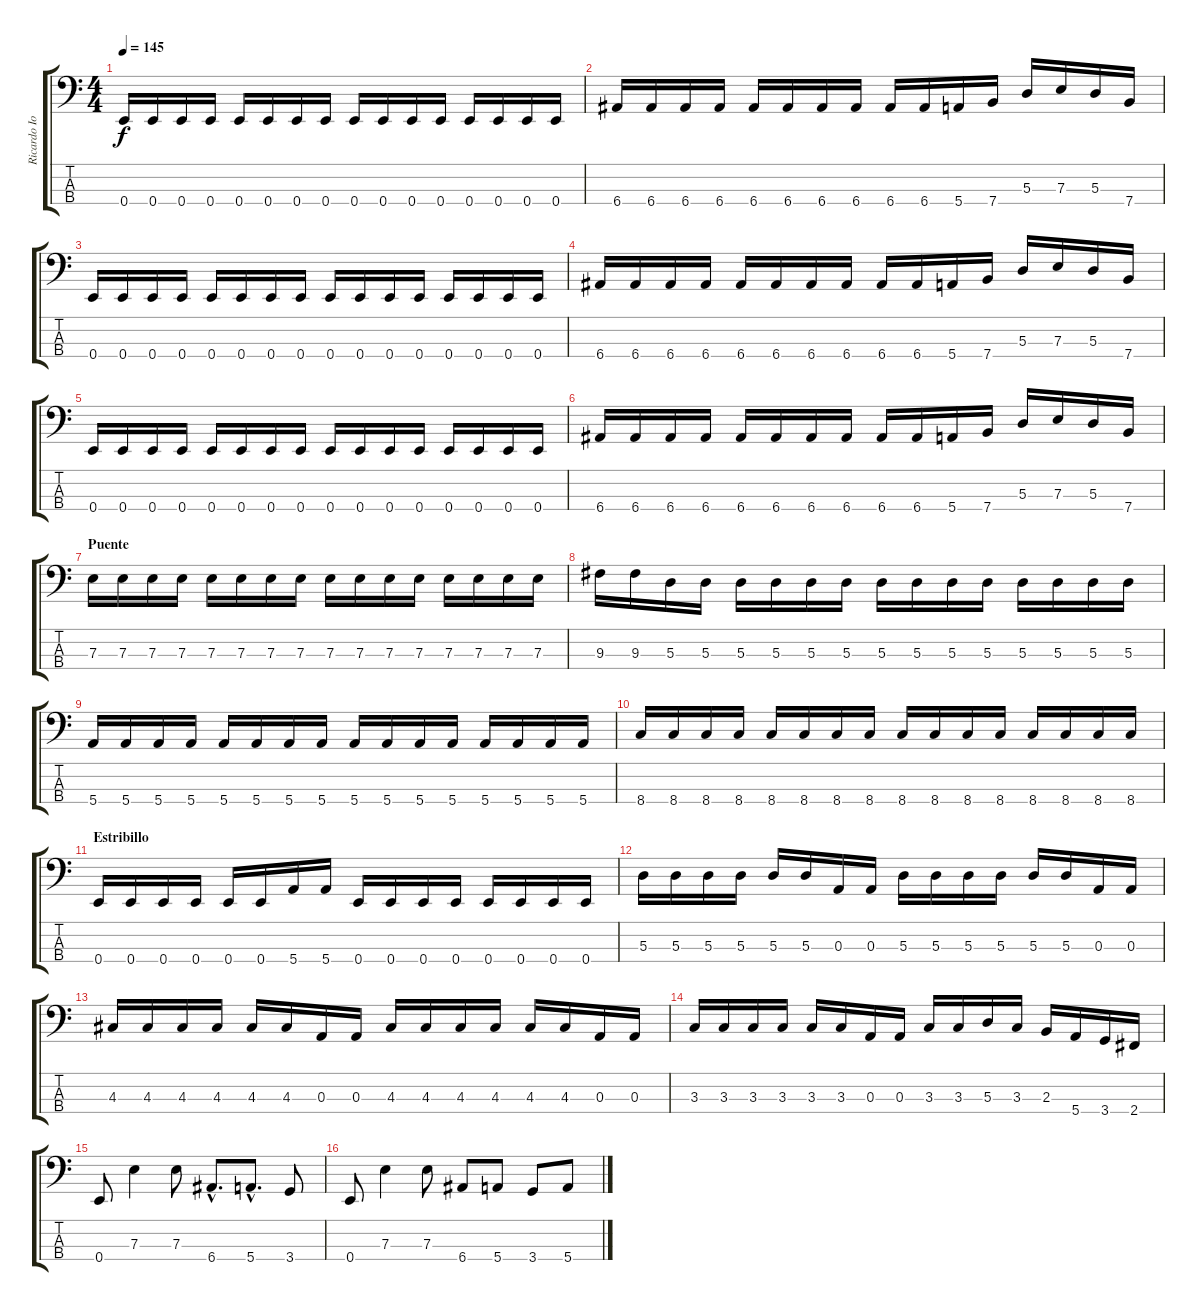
\track ("Ricardo Iorio (bajo)" "Ricardo Io") {instrument electricbassfinger}
\staff {score tabs}
\tuning (G2 D2 A1 E1) {hide}
\ts (4 4)
\tempo 145
\clef f4
\ks c
0.4.16{dy f} 0.4.16 0.4.16 0.4.16 0.4.16 0.4.16 0.4.16 0.4.16 0.4.16 0.4.16 0.4.16 0.4.16 0.4.16 0.4.16 0.4.16 0.4.16 |
6.4.16 6.4.16 6.4.16 6.4.16 6.4.16 6.4.16 6.4.16 6.4.16 6.4.16 6.4.16 5.4.16 7.4.16 5.3.16 7.3.16 5.3.16 7.4.16 |
0.4.16 0.4.16 0.4.16 0.4.16 0.4.16 0.4.16 0.4.16 0.4.16 0.4.16 0.4.16 0.4.16 0.4.16 0.4.16 0.4.16 0.4.16 0.4.16 |
6.4.16 6.4.16 6.4.16 6.4.16 6.4.16 6.4.16 6.4.16 6.4.16 6.4.16 6.4.16 5.4.16 7.4.16 5.3.16 7.3.16 5.3.16 7.4.16 |
0.4.16 0.4.16 0.4.16 0.4.16 0.4.16 0.4.16 0.4.16 0.4.16 0.4.16 0.4.16 0.4.16 0.4.16 0.4.16 0.4.16 0.4.16 0.4.16 |
6.4.16 6.4.16 6.4.16 6.4.16 6.4.16 6.4.16 6.4.16 6.4.16 6.4.16 6.4.16 5.4.16 7.4.16 5.3.16 7.3.16 5.3.16 7.4.16 |
\section ("" "Puente")
7.3.16 7.3.16 7.3.16 7.3.16 7.3.16 7.3.16 7.3.16 7.3.16 7.3.16 7.3.16 7.3.16 7.3.16 7.3.16 7.3.16 7.3.16 7.3.16 |
9.3.16 9.3.16 5.3.16 5.3.16 5.3.16 5.3.16 5.3.16 5.3.16 5.3.16 5.3.16 5.3.16 5.3.16 5.3.16 5.3.16 5.3.16 5.3.16 |
5.4.16 5.4.16 5.4.16 5.4.16 5.4.16 5.4.16 5.4.16 5.4.16 5.4.16 5.4.16 5.4.16 5.4.16 5.4.16 5.4.16 5.4.16 5.4.16 |
8.4.16 8.4.16 8.4.16 8.4.16 8.4.16 8.4.16 8.4.16 8.4.16 8.4.16 8.4.16 8.4.16 8.4.16 8.4.16 8.4.16 8.4.16 8.4.16 |
\section ("" "Estribillo")
0.4.16 0.4.16 0.4.16 0.4.16 0.4.16 0.4.16 5.4.16 5.4.16 0.4.16 0.4.16 0.4.16 0.4.16 0.4.16 0.4.16 0.4.16 0.4.16 |
5.3.16 5.3.16 5.3.16 5.3.16 5.3.16 5.3.16 0.3.16 0.3.16 5.3.16 5.3.16 5.3.16 5.3.16 5.3.16 5.3.16 0.3.16 0.3.16 |
4.3.16 4.3.16 4.3.16 4.3.16 4.3.16 4.3.16 0.3.16 0.3.16 4.3.16 4.3.16 4.3.16 4.3.16 4.3.16 4.3.16 0.3.16 0.3.16 |
3.3.16 3.3.16 3.3.16 3.3.16 3.3.16 3.3.16 0.3.16 0.3.16 3.3.16 3.3.16 5.3.16 3.3.16 2.3.16 5.4.16 3.4.16 2.4.16 |
0.4.8 7.3.4 7.3.8 6.4{hac}.8{d} 5.4{hac}.8{d} 3.4.8 |
0.4.8 7.3.4 7.3.8 6.4.8 5.4.8 3.4.8 5.4.8
